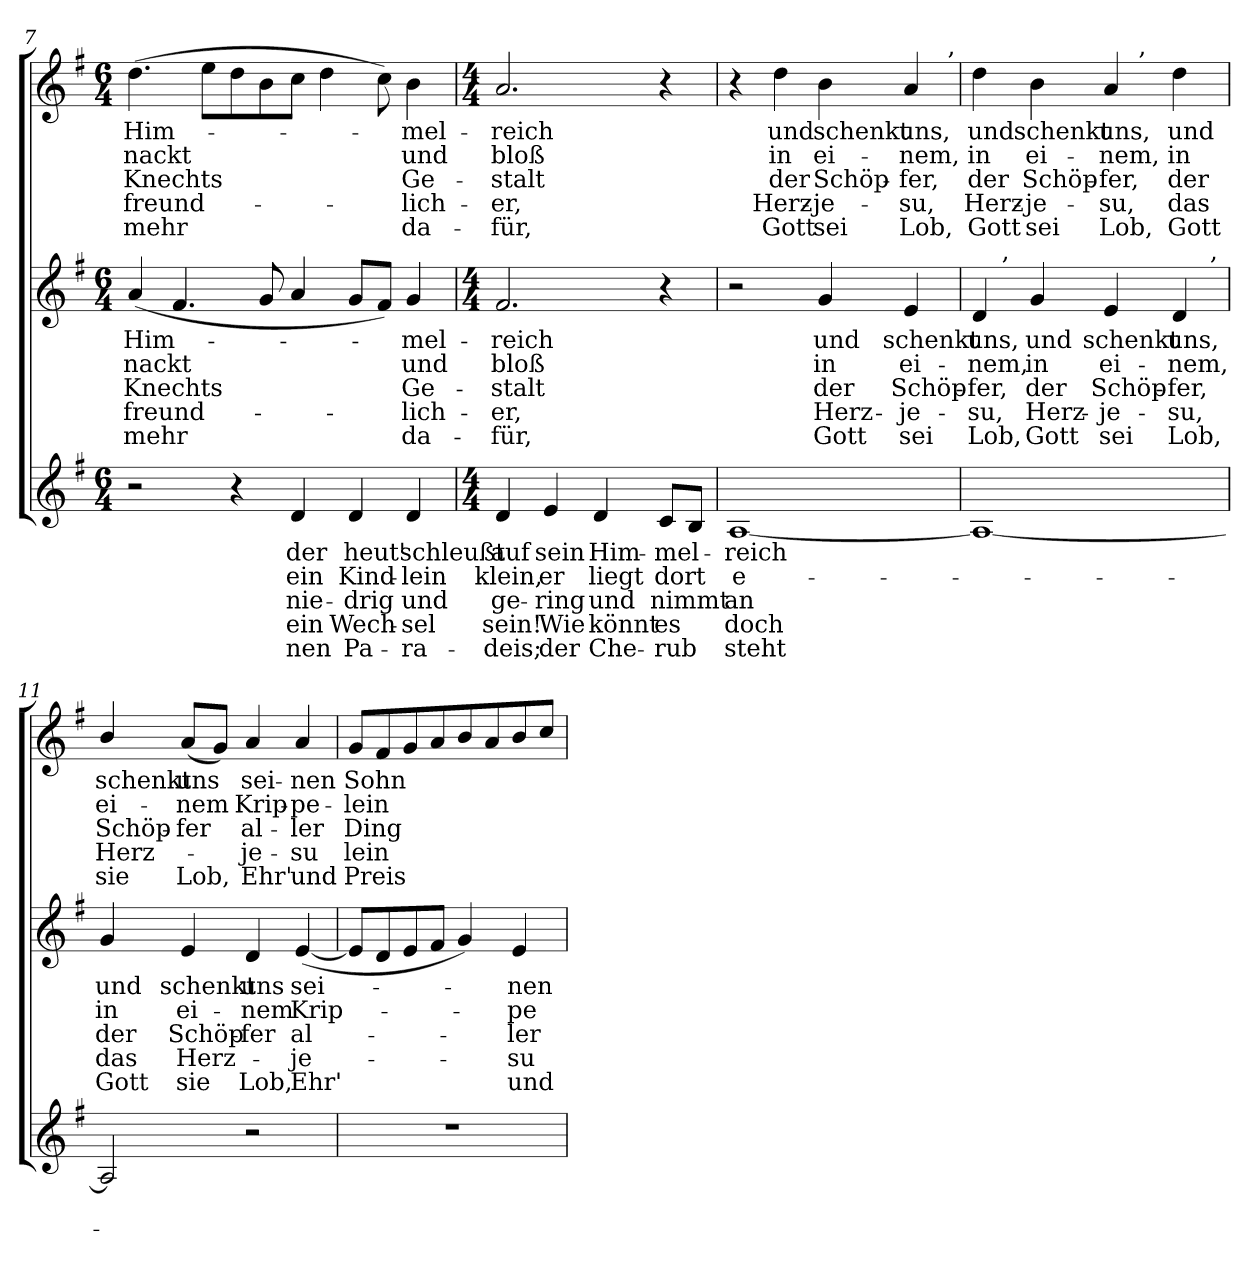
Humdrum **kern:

**kern	**text	**text	**text	**text	**text	**kern	**text	**text	**text	**text	**text	**kern	**text	**text	**text	**text	**text
*part3	*part3	*part3	*part3	*part3	*part3	*part2	*part2	*part2	*part2	*part2	*part2	*part1	*part1	*part1	*part1	*part1	*part1
*staff3	*staff3	*staff3	*staff3	*staff3	*staff3	*staff2	*staff2	*staff2	*staff2	*staff2	*staff2	*staff1	*staff1	*staff1	*staff1	*staff1	*staff1
*clefG2	*	*	*	*	*	*clefG2	*	*	*	*	*	*clefG2	*	*	*	*	*
*k[f#]	*	*	*	*	*	*k[f#]	*	*	*	*	*	*k[f#]	*	*	*	*	*
*G:	*	*	*	*	*	*G:	*	*	*	*	*	*G:	*	*	*	*	*
*M6/4	*	*	*	*	*	*M6/4	*	*	*	*	*	*M6/4	*	*	*	*	*
=7	=7	=7	=7	=7	=7	=7	=7	=7	=7	=7	=7	=7	=7	=7	=7	=7	=7
!	!	!	!	!	!	!	!LO:LY:b	!LO:LY:b	!LO:LY:b	!LO:LY:b	!LO:LY:b	!	!LO:LY:b	!LO:LY:b	!LO:LY:b	!LO:LY:b	!LO:LY:b
2r	.	.	.	.	.	(<4a/	Him-	nackt	Knechts	freund-	mehr	(>4.dd\	Him-	nackt	Knechts	freund-	mehr
.	.	.	.	.	.	4.f#/	.	.	.	.	.	.	.	.	.	.	.
.	.	.	.	.	.	.	.	.	.	.	.	8ee\L	.	.	.	.	.
4r	.	.	.	.	.	.	.	.	.	.	.	8dd\	.	.	.	.	.
.	.	.	.	.	.	8g/	.	.	.	.	.	8b\	.	.	.	.	.
!	!LO:LY:b	!LO:LY:b	!LO:LY:b	!LO:LY:b	!LO:LY:b	!	!	!	!	!	!	!	!	!	!	!	!
4d/	der	ein	nie-	ein	-nen	4a/	.	.	.	.	.	8cc\J	.	.	.	.	.
.	.	.	.	.	.	.	.	.	.	.	.	4dd\	.	.	.	.	.
!	!LO:LY:b	!LO:LY:b	!LO:LY:b	!LO:LY:b	!LO:LY:b	!	!	!	!	!	!	!	!	!	!	!	!
4d/	heut'	Kind-	-drig	Wech-	Pa-	8g/L	.	.	.	.	.	.	.	.	.	.	.
.	.	.	.	.	.	8f#/J)	.	.	.	.	.	8cc\)	.	.	.	.	.
!	!LO:LY:b	!LO:LY:b	!LO:LY:b	!LO:LY:b	!LO:LY:b	!	!LO:LY:b	!LO:LY:b	!LO:LY:b	!LO:LY:b	!LO:LY:b	!	!LO:LY:b	!LO:LY:b	!LO:LY:b	!LO:LY:b	!LO:LY:b
4d/	schleußt	-lein	und	-sel	-ra-	4g/	-mel-	und	Ge-	-lich-	da-	4b\	-mel-	und	Ge-	-lich-	da-
!!LO:LB:g=z
=8	=8	=8	=8	=8	=8	=8	=8	=8	=8	=8	=8	=8	=8	=8	=8	=8	=8
*M4/4	*	*	*	*	*	*M4/4	*	*	*	*	*	*M4/4	*	*	*	*	*
!	!LO:LY:b	!LO:LY:b	!LO:LY:b	!LO:LY:b	!LO:LY:b	!	!LO:LY:b	!LO:LY:b	!LO:LY:b	!LO:LY:b	!LO:LY:b	!	!LO:LY:b	!LO:LY:b	!LO:LY:b	!LO:LY:b	!LO:LY:b
4d/	auf	klein,	ge-	sein!	-deis;	2.f#/	-reich	bloß	-stalt	-er,	-für,	2.a/	-reich	bloß	-stalt	-er,	-für,
!	!LO:LY:b	!LO:LY:b	!LO:LY:b	!LO:LY:b	!LO:LY:b	!	!	!	!	!	!	!	!	!	!	!	!
4e/	sein	er	-ring	Wie	der	.	.	.	.	.	.	.	.	.	.	.	.
!	!LO:LY:b	!LO:LY:b	!LO:LY:b	!LO:LY:b	!LO:LY:b	!	!	!	!	!	!	!	!	!	!	!	!
4d/	Him-	liegt	und	könnt	Che-	.	.	.	.	.	.	.	.	.	.	.	.
!	!LO:LY:b	!LO:LY:b	!LO:LY:b	!LO:LY:b	!LO:LY:b	!	!	!	!	!	!	!	!	!	!	!	!
8c/L	-mel-	dort	nimmt	es	-rub	4r	.	.	.	.	.	4r	.	.	.	.	.
8B/J	.	.	.	.	.	.	.	.	.	.	.	.	.	.	.	.	.
=9	=9	=9	=9	=9	=9	=9	=9	=9	=9	=9	=9	=9	=9	=9	=9	=9	=9
!	!LO:LY:b	!LO:LY:b	!LO:LY:b	!LO:LY:b	!LO:LY:b	!	!	!	!	!	!	!	!	!	!	!	!
*	*	*	*	*	*	*	*	*	*	*	*	*^	*	*	*	*	*
[<1A	-reich	e-	an	doch	steht	2r	.	.	.	.	.	4r	2ryy	.	.	.	.	.
!	!	!	!	!	!	!	!	!	!	!	!	!	!	!LO:LY:b	!LO:LY:b	!LO:LY:b	!LO:LY:b	!LO:LY:b
.	.	.	.	.	.	.	.	.	.	.	.	4dd\	.	und	in	der	Herz-	Gott
!	!	!	!	!	!	!	!LO:LY:b	!LO:LY:b	!LO:LY:b	!LO:LY:b	!LO:LY:b	!	!	!LO:LY:b	!LO:LY:b	!LO:LY:b	!LO:LY:b	!LO:LY:b
.	.	.	.	.	.	4g/	und	in	der	Herz-	Gott	4b\	4...ryy	schenkt	ei-	Schöp-	-je-	sei
!	!	!	!	!	!	!	!LO:LY:b	!LO:LY:b	!LO:LY:b	!LO:LY:b	!LO:LY:b	!	!	!LO:LY:b	!LO:LY:b	!LO:LY:b	!LO:LY:b	!LO:LY:b
.	.	.	.	.	.	4e/	schenkt	ei-	Schöp-	-je-	sei	4a/	.	uns,	-nem,	-fer,	-su,	Lob,
!	!	!	!	!	!	!	!	!	!	!	!	!	!LO:TX:a:t=,	!	!	!	!	!
.	.	.	.	.	.	.	.	.	.	.	.	.	32ryy	.	.	.	.	.
=10	=10	=10	=10	=10	=10	=10	=10	=10	=10	=10	=10	=10	=10	=10	=10	=10	=10	=10
!	!	!	!	!	!	!	!LO:LY:b	!LO:LY:b	!LO:LY:b	!LO:LY:b	!LO:LY:b	!	!	!LO:LY:b	!LO:LY:b	!LO:LY:b	!LO:LY:b	!LO:LY:b
*	*	*	*	*	*	*^	*	*	*	*	*	*	*	*	*	*	*	*
*	*	*	*	*	*	*	*^	*	*	*	*	*	*	*	*	*	*	*	*
1A_	.	.	.	.	.	4d/	8ryy	2...ryy	uns,	-nem,	-fer,	-su,	Lob,	4dd\	2ryy	und	in	der	Herz-	Gott
!	!	!	!	!	!	!	!LO:TX:a:t=,	!	!	!	!	!	!	!	!	!	!	!	!	!
.	.	.	.	.	.	.	2..ryy	.	.	.	.	.	.	.	.	.	.	.	.	.
!	!	!	!	!	!	!	!	!	!LO:LY:b	!LO:LY:b	!LO:LY:b	!LO:LY:b	!LO:LY:b	!	!	!LO:LY:b	!LO:LY:b	!LO:LY:b	!LO:LY:b	!LO:LY:b
.	.	.	.	.	.	4g/	.	.	und	in	der	Herz-	Gott	4b\	.	schenkt	ei-	Schöp-	-je-	sei
!	!	!	!	!	!	!	!	!	!LO:LY:b	!LO:LY:b	!LO:LY:b	!LO:LY:b	!LO:LY:b	!	!	!LO:LY:b	!LO:LY:b	!LO:LY:b	!LO:LY:b	!LO:LY:b
.	.	.	.	.	.	4e/	.	.	schenkt	ei-	Schöp-	-je-	sei	4a/	8ryy	uns,	-nem,	-fer,	-su,	Lob,
!	!	!	!	!	!	!	!	!	!	!	!	!	!	!	!LO:TX:a:t=,	!	!	!	!	!
.	.	.	.	.	.	.	.	.	.	.	.	.	.	.	4.ryy	.	.	.	.	.
!	!	!	!	!	!	!	!	!	!LO:LY:b	!LO:LY:b	!LO:LY:b	!LO:LY:b	!LO:LY:b	!	!	!LO:LY:b	!LO:LY:b	!LO:LY:b	!LO:LY:b	!LO:LY:b
.	.	.	.	.	.	4d/	.	.	uns,	-nem,	-fer,	-su,	Lob,	4dd\	.	und	in	der	das	Gott
!	!	!	!	!	!	!	!	!LO:TX:a:t=,	!	!	!	!	!	!	!	!	!	!	!	!
.	.	.	.	.	.	.	.	16ryy	.	.	.	.	.	.	.	.	.	.	.	.
!!LO:PB:g=z
=11	=11	=11	=11	=11	=11	=11	=11	=11	=11	=11	=11	=11	=11	=11	=11	=11	=11	=11	=11	=11
!	!	!	!	!	!	!	!	!	!LO:LY:b	!LO:LY:b	!LO:LY:b	!LO:LY:b	!LO:LY:b	!	!	!LO:LY:b	!LO:LY:b	!LO:LY:b	!LO:LY:b	!LO:LY:b
*	*	*	*	*	*	*v	*v	*v	*	*	*	*	*	*	*	*	*	*	*	*
*	*	*	*	*	*	*	*	*	*	*	*	*v	*v	*	*	*	*	*
2A/]	.	.	.	.	.	4g/	und	in	der	das	Gott	4b/	schenkt	ei-	Schöp-	Herz-	sie
!	!	!	!	!	!	!	!LO:LY:b	!LO:LY:b	!LO:LY:b	!LO:LY:b	!LO:LY:b	!	!LO:LY:b	!LO:LY:b	!LO:LY:b	!	!LO:LY:b
.	.	.	.	.	.	4e/	schenkt	ei-	Schöp-	Herz-	sie	(<8a/L	uns	-nem	-fer	.	Lob,
.	.	.	.	.	.	.	.	.	.	.	.	8g/J)	.	.	.	.	.
!	!	!	!	!	!	!	!LO:LY:b	!LO:LY:b	!LO:LY:b	!	!LO:LY:b	!	!LO:LY:b	!LO:LY:b	!LO:LY:b	!LO:LY:b	!LO:LY:b
2r	.	.	.	.	.	4d/	uns	-nem	-fer	.	Lob,	4a/	sei-	Krip-	al-	-je-	Ehr'
!	!	!	!	!	!	!	!LO:LY:b	!LO:LY:b	!LO:LY:b	!LO:LY:b	!LO:LY:b	!	!LO:LY:b	!LO:LY:b	!LO:LY:b	!LO:LY:b	!LO:LY:b
.	.	.	.	.	.	(<[<4e/	sei-	Krip-	al-	-je-	Ehr'	4a/	-nen	-pe-	-ler	-su	und
=12	=12	=12	=12	=12	=12	=12	=12	=12	=12	=12	=12	=12	=12	=12	=12	=12	=12
!	!	!	!	!	!	!	!	!	!	!	!	!	!LO:LY:b	!LO:LY:b	!LO:LY:b	!LO:LY:b	!LO:LY:b
1r	.	.	.	.	.	8e/L]	.	.	.	.	.	8g/L	Sohn	-lein	Ding	lein	Preis
.	.	.	.	.	.	8d/	.	.	.	.	.	8f#/	.	.	.	.	.
.	.	.	.	.	.	8e/	.	.	.	.	.	8g/	.	.	.	.	.
.	.	.	.	.	.	8f#/J	.	.	.	.	.	8a/	.	.	.	.	.
.	.	.	.	.	.	4g/)	.	.	.	.	.	8b/	.	.	.	.	.
.	.	.	.	.	.	.	.	.	.	.	.	8a/	.	.	.	.	.
!	!	!	!	!	!	!	!LO:LY:b	!LO:LY:b	!LO:LY:b	!LO:LY:b	!LO:LY:b	!	!	!	!	!	!
.	.	.	.	.	.	4e/	-nen	-pe-	-ler	-su	und	8b/	.	.	.	.	.
.	.	.	.	.	.	.	.	.	.	.	.	8cc/J	.	.	.	.	.
=	=	=	=	=	=	=	=	=	=	=	=	=	=	=	=	=	=
*-	*-	*-	*-	*-	*-	*-	*-	*-	*-	*-	*-	*-	*-	*-	*-	*-	*-
